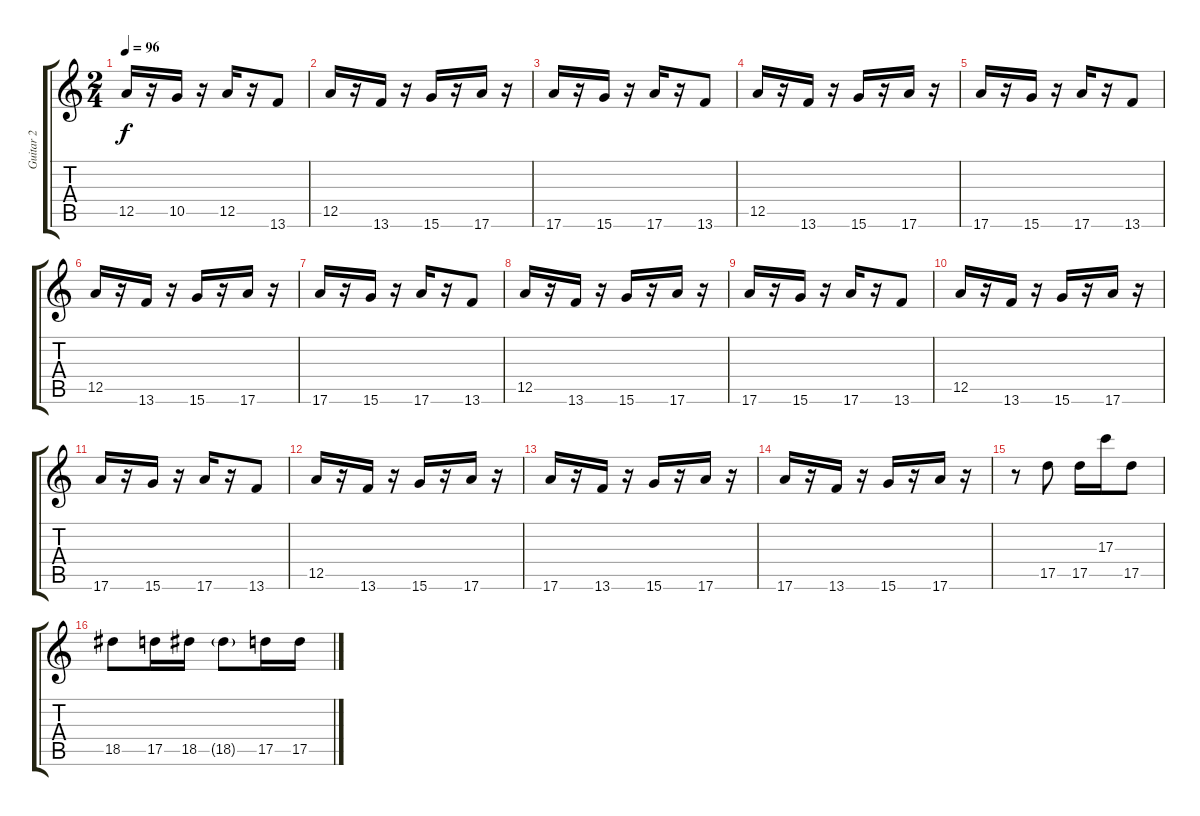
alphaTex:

\track ("Guitar 2" "Guitar 2") {instrument electricguitarclean}
\staff {score tabs}
\tuning (E4 B3 G3 D3 A2 E2) {hide}
\ts (2 4)
\tempo 96
\clef g2
\ks c
12.5.16{dy f} r.16 10.5.16 r.16 12.5.16 r.16 13.6.8 |
12.5.16 r.16 13.6.16 r.16 15.6.16 r.16 17.6.16 r.16 |
17.6.16 r.16 15.6.16 r.16 17.6.16 r.16 13.6.8 |
12.5.16 r.16 13.6.16 r.16 15.6.16 r.16 17.6.16 r.16 |
17.6.16 r.16 15.6.16 r.16 17.6.16 r.16 13.6.8 |
12.5.16 r.16 13.6.16 r.16 15.6.16 r.16 17.6.16 r.16 |
17.6.16 r.16 15.6.16 r.16 17.6.16 r.16 13.6.8 |
12.5.16 r.16 13.6.16 r.16 15.6.16 r.16 17.6.16 r.16 |
17.6.16 r.16 15.6.16 r.16 17.6.16 r.16 13.6.8 |
12.5.16 r.16 13.6.16 r.16 15.6.16 r.16 17.6.16 r.16 |
17.6.16 r.16 15.6.16 r.16 17.6.16 r.16 13.6.8 |
12.5.16 r.16 13.6.16 r.16 15.6.16 r.16 17.6.16 r.16 |
17.6.16 r.16 13.6.16 r.16 15.6.16 r.16 17.6.16 r.16 |
17.6.16 r.16 13.6.16 r.16 15.6.16 r.16 17.6.16 r.16 |
r.8 17.5.8 17.5.16 17.3.16 17.5.8 |
18.5.8 17.5.16 18.5.16 18.5{g}.8 17.5.16 17.5.16
